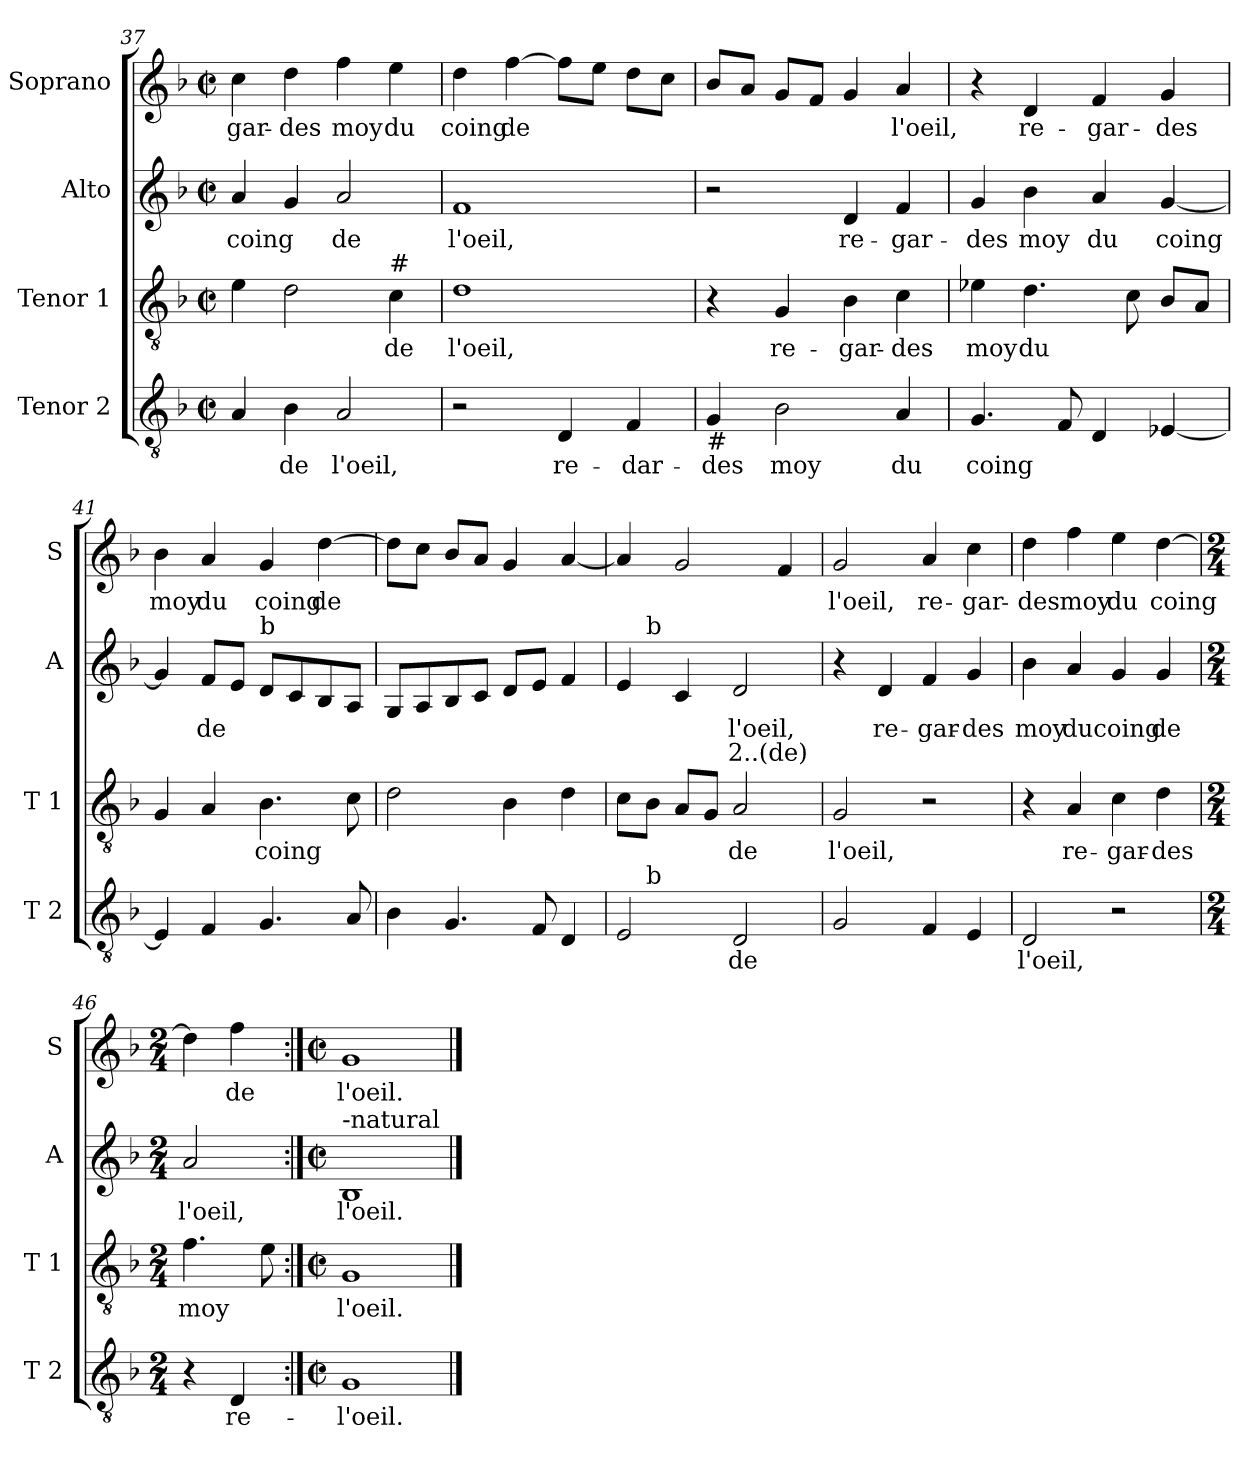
**kern	**text	**kern	**text	**kern	**text	**text	**kern	**text
*part4	*part4	*part3	*part3	*part2	*part2	*part2	*part1	*part1
*staff4	*staff4	*staff3	*staff3	*staff2	*staff2	*staff2	*staff1	*staff1
*I"Tenor 2	*	*I"Tenor 1	*	*I"Alto	*	*	*I"Soprano	*
*I'T 2	*	*I'T 1	*	*I'A	*	*	*I'S	*
!!LO:LB:g=z
*clefGv2	*	*clefGv2	*	*clefG2	*	*	*clefG2	*
*k[b-]	*	*k[b-]	*	*k[b-]	*	*	*k[b-]	*
*F:	*	*F:	*	*F:	*	*	*F:	*
*M2/2	*	*M2/2	*	*M2/2	*	*	*M2/2	*
*met(c|)	*	*met(c|)	*	*met(c|)	*	*	*met(c|)	*
=37	=37	=37	=37	=37	=37	=37	=37	=37
4A/	.	4e\	.	4a/	coing	.	4cc\	-gar-
4B-\	de	2d\	.	4g/	.	.	4dd\	-des
2A/	l'oeil,	.	.	2a/	de	.	4ff\	moy
!	!	!LO:TX:a:t=#	!	!	!	!	!	!
.	.	4c\	de	.	.	.	4ee\	du
=38	=38	=38	=38	=38	=38	=38	=38	=38
2r	.	1d	l'oeil,	1f	l'oeil,	.	4dd\	coing
.	.	.	.	.	.	.	[4ff\	de
4D/	re-	.	.	.	.	.	8ff\L]	.
.	.	.	.	.	.	.	8ee\J	.
4F/	-dar-	.	.	.	.	.	8dd\L	.
.	.	.	.	.	.	.	8cc\J	.
=39	=39	=39	=39	=39	=39	=39	=39	=39
!LO:TX:b:t=#	!	!	!	!	!	!	!	!
4G/	-des	4r	.	2r	.	.	8b-/L	.
.	.	.	.	.	.	.	8a/J	.
2B-\	moy	4G/	re-	.	.	.	8g/L	.
.	.	.	.	.	.	.	8f/J	.
.	.	4B-\	-gar-	4d/	re-	.	4g/	.
4A/	du	4c\	-des	4f/	-gar-	.	4a/	l'oeil,
=40	=40	=40	=40	=40	=40	=40	=40	=40
4.G/	coing	4e-X\	moy	4g/	-des	.	4r	.
.	.	4.d\	du	4b-\	moy	.	4d/	re-
8F/	.	.	.	.	.	.	.	.
4D/	.	.	.	4a/	du	.	4f/	-gar-
.	.	8c\	.	.	.	.	.	.
[4E-X/	.	8B-/L	.	[4g/	coing	.	4g/	-des
.	.	8A/J	.	.	.	.	.	.
=41	=41	=41	=41	=41	=41	=41	=41	=41
4E-/]	.	4G/	.	4g/]	.	.	4b-\	moy
4F/	.	4A/	.	8f/L	de	.	4a/	du
.	.	.	.	8e/J	.	.	.	.
!	!	!	!	!LO:TX:a:t=b	!	!	!	!
4.G/	.	4.B-\	coing	8d/L	.	.	4g/	coing
.	.	.	.	8c/	.	.	.	.
.	.	.	.	8B-/	.	.	[4dd\	de
8A/	.	8c\	.	8A/J	.	.	.	.
!!LO:LB:g=z
=42	=42	=42	=42	=42	=42	=42	=42	=42
4B-\	.	2d\	.	8G/L	.	.	8dd\L]	.
.	.	.	.	8A/	.	.	8cc\J	.
4.G/	.	.	.	8B-/	.	.	8b-/L	.
.	.	.	.	8c/J	.	.	8a/J	.
.	.	4B-\	.	8d/L	.	.	4g/	.
8F/	.	.	.	8e/J	.	.	.	.
4D/	.	4d\	.	4f/	.	.	[4a/	.
=43	=43	=43	=43	=43	=43	=43	=43	=43
*^	*	*	*	*^	*	*	*	*
2E/	8ryy	.	8c\L	.	4e/	8ryy	.	.	4a/]	.
!	!	!	!	!	!	!LO:TX:a:t=b	!	!	!	!
!	!LO:TX:a:t=b	!	!	!	!	!	!	!	!	!
.	2..ryy	.	8B-\J	.	.	2..ryy	.	.	.	.
.	.	.	8A/L	.	4c/	.	.	.	2g/	.
.	.	.	8G/J	.	.	.	.	.	.	.
2D/	.	de	2A/	de	2d/	.	l'oeil,	2..(de)	.	.
.	.	.	.	.	.	.	.	.	4f/	.
*v	*v	*	*	*	*v	*v	*	*	*	*
=44	=44	=44	=44	=44	=44	=44	=44	=44
2G/	.	2G/	l'oeil,	4r	.	.	2g/	l'oeil,
.	.	.	.	4d/	re-	.	.	.
4F/	.	2r	.	4f/	-gar-	.	4a/	re-
4E/	.	.	.	4g/	-des	.	4cc\	-gar-
=45	=45	=45	=45	=45	=45	=45	=45	=45
2D/	l'oeil,	4r	.	4b-\	moy	.	4dd\	-des
.	.	4A/	re-	4a/	du	.	4ff\	moy
2r	.	4c\	-gar-	4g/	coing	.	4ee\	du
.	.	4d\	-des	4g/	de	.	[4dd\	coing
=46	=46	=46	=46	=46	=46	=46	=46	=46
*M2/4	*	*M2/4	*	*M2/4	*	*	*M2/4	*
4r	.	4.f\	moy	2a/	l'oeil,	.	4dd\]	.
4D/	re-	.	.	.	.	.	4ff\	de
.	.	8e\	.	.	.	.	.	.
=47:|!	=47:|!	=47:|!	=47:|!	=47:|!	=47:|!	=47:|!	=47:|!	=47:|!
*M2/2	*	*M2/2	*	*M2/2	*	*	*M2/2	*
*met(c|)	*	*met(c|)	*	*met(c|)	*	*	*met(c|)	*
!	!	!	!	!LO:TX:a:t=-natural	!	!	!	!
1G	-l'oeil.	1G	l'oeil.	1B-	l'oeil.	.	1g	l'oeil.
==	==	==	==	==	==	==	==	==
*-	*-	*-	*-	*-	*-	*-	*-	*-
